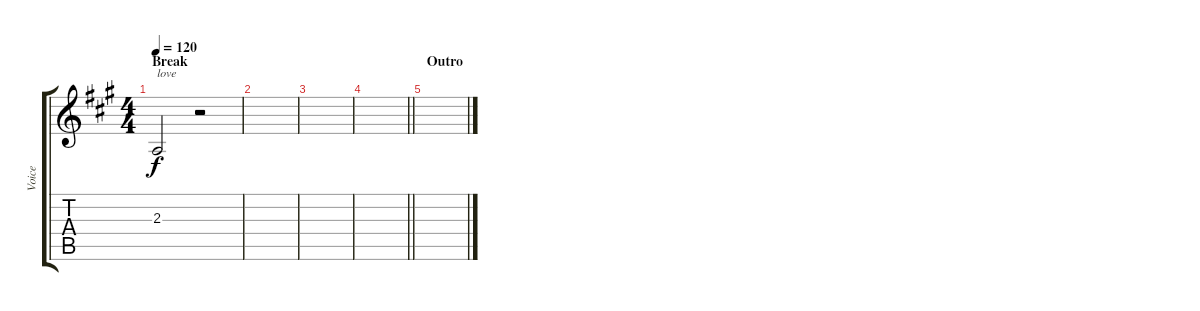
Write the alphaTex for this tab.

\track ("Voice" "Voice") {instrument clarinet}
\staff {score tabs}
\tuning (E4 B3 G3 D3 A2 E2) {hide}
\ts (4 4)
\section ("" "Break")
\tempo 120
\clef g2
\ks a
2.3.2{txt "love" dy f} r.2 |
|
|
\barLineRight lightlight
|
\section ("" "Outro")
